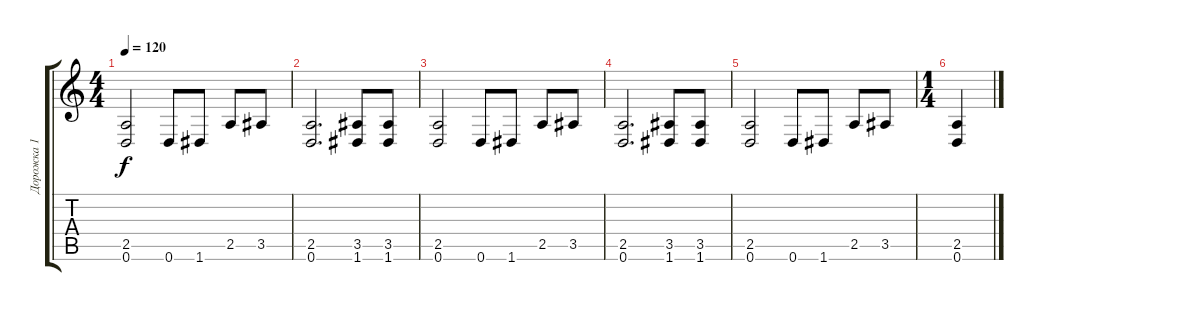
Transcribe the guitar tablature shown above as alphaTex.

\track ("Дорожка 1" "Дорожка 1") {instrument distortionguitar}
\staff {score tabs}
\tuning (D4 A3 F3 C3 G2 D2) {hide}
\ts (4 4)
\tempo 120
\clef g2
\ks c
(2.5 0.6).2{dy f} 0.6.8 1.6.8 2.5.8 3.5.8 |
(2.5 0.6).2{d} (3.5 1.6).8 (3.5 1.6).8 |
(2.5 0.6).2 0.6.8 1.6.8 2.5.8 3.5.8 |
(2.5 0.6).2{d} (3.5 1.6).8 (3.5 1.6).8 |
(2.5 0.6).2 0.6.8 1.6.8 2.5.8 3.5.8 |
\ts (1 4)
(2.5 0.6).4
